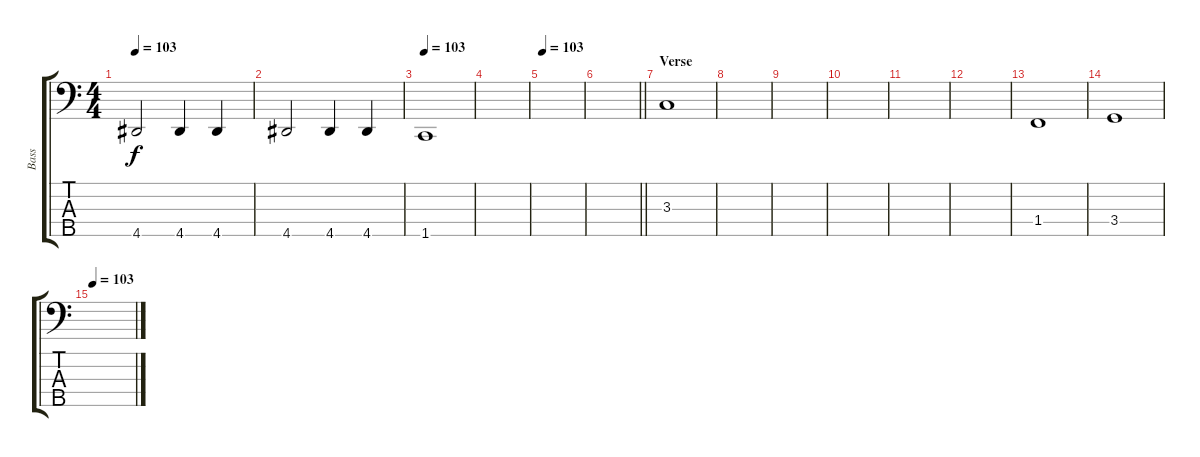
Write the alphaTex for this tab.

\track ("Bass" "Bass") {instrument electricbassfinger}
\staff {score tabs}
\tuning (G2 D2 A1 E1 B0) {hide}
\ts (4 4)
\tempo 103
\clef f4
\ks c
4.5.2{dy f} 4.5.4 4.5.4 |
4.5.2 4.5.4 4.5.4 |
\tempo 100
\tempo 103
1.5.1 |
|
\tempo 103
|
\barLineRight lightlight
|
\section ("" "Verse")
3.3.1 |
|
|
|
|
|
1.4.1 |
3.4.1 |
\tempo 103
